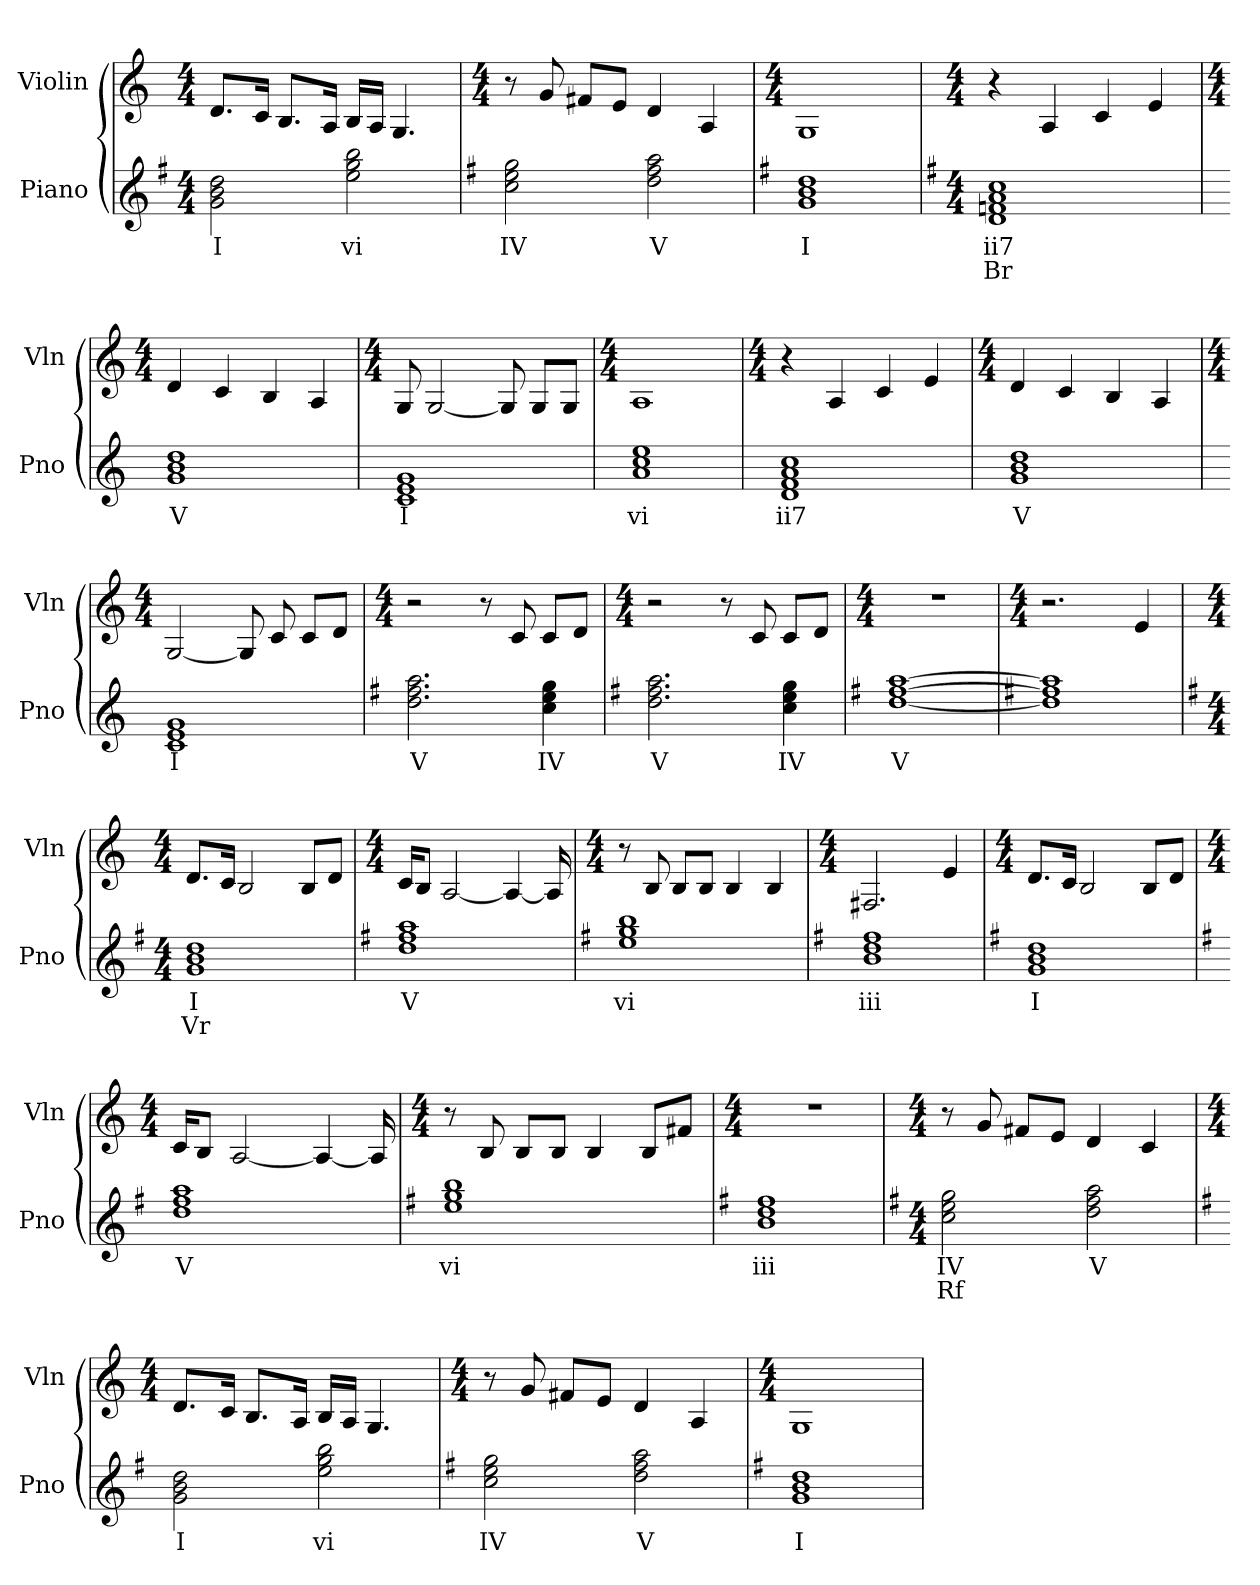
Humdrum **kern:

**kern	**text	**text	**kern
*part2	*part2	*part2	*part1
*staff2	*staff2	*staff2	*staff1
*I"Piano	*	*	*I"Violin
*I'Pno	*	*	*I'Vln
*k[f#]	*	*	*
*G:	*	*	*
*M4/4	*	*	*M4/4
=	=	=	=
2g 2b 2dd	I	.	8.dL
.	.	.	16cJk
.	.	.	8.BL
.	.	.	16AJk
2ee 2gg 2bb	vi	.	16BLL
.	.	.	16AJJ
.	.	.	4.G
=	=	=	=
*k[f#]	*	*	*
*G:	*	*	*
*	*	*	*M4/4
2cc 2ee 2gg	IV	.	8r
.	.	.	8g
.	.	.	8f#XL
.	.	.	8eJ
2dd 2ff# 2aa	V	.	4d
.	.	.	4A
=	=	=	=
*k[f#]	*	*	*
*G:	*	*	*
*	*	*	*M4/4
1g 1b 1dd	I	.	1G
=	=	=	=
*k[f#]	*	*	*
*G:	*	*	*
*M4/4	*	*	*M4/4
1d 1fn 1a 1cc	ii7	Br	4r
.	.	.	4A
.	.	.	4c
.	.	.	4e
=	=	=	=
*k[]	*	*	*
*C:	*	*	*
*	*	*	*M4/4
1g 1b 1dd	V	.	4d
.	.	.	4c
.	.	.	4B
.	.	.	4A
=	=	=	=
*k[]	*	*	*
*C:	*	*	*
*	*	*	*M4/4
1c 1e 1g	I	.	8G
.	.	.	[2G
.	.	.	8G]
.	.	.	8GL
.	.	.	8GJ
=	=	=	=
*k[]	*	*	*
*C:	*	*	*
*	*	*	*M4/4
1a 1cc 1ee	vi	.	1A
=	=	=	=
*k[]	*	*	*
*C:	*	*	*
*	*	*	*M4/4
1d 1f 1a 1cc	ii7	.	4r
.	.	.	4A
.	.	.	4c
.	.	.	4e
=	=	=	=
*k[]	*	*	*
*C:	*	*	*
*	*	*	*M4/4
1g 1b 1dd	V	.	4d
.	.	.	4c
.	.	.	4B
.	.	.	4A
=	=	=	=
*k[]	*	*	*
*C:	*	*	*
*	*	*	*M4/4
1c 1e 1g	I	.	[2G
.	.	.	8G]
.	.	.	8c
.	.	.	8cL
.	.	.	8dJ
=	=	=	=
*k[f#]	*	*	*
*G:	*	*	*
*	*	*	*M4/4
2.dd 2.ff# 2.aa	V	.	2r
.	.	.	8r
.	.	.	8c
4cc 4ee 4gg	IV	.	8cL
.	.	.	8dJ
=	=	=	=
*k[f#]	*	*	*
*G:	*	*	*
*	*	*	*M4/4
2.dd 2.ff# 2.aa	V	.	2r
.	.	.	8r
.	.	.	8c
4cc 4ee 4gg	IV	.	8cL
.	.	.	8dJ
=	=	=	=
*k[f#]	*	*	*
*G:	*	*	*
*	*	*	*M4/4
[1dd [1ff# [1aa	V	.	1r
=	=	=	=
*k[f#]	*	*	*
*G:	*	*	*
*	*	*	*M4/4
1dd] 1ff#] 1aa]	.	.	2.r
.	.	.	4e
=	=	=	=
*k[f#]	*	*	*
*G:	*	*	*
*M4/4	*	*	*M4/4
1g 1b 1dd	I	Vr	8.dL
.	.	.	16cJk
.	.	.	2B
.	.	.	8BL
.	.	.	8dJ
=	=	=	=
*k[f#]	*	*	*
*G:	*	*	*
*	*	*	*M4/4
1dd 1ff# 1aa	V	.	16cKL
.	.	.	8BJ
.	.	.	[2A
.	.	.	4A_
.	.	.	16A]
=	=	=	=
*k[f#]	*	*	*
*G:	*	*	*
*	*	*	*M4/4
1ee 1gg 1bb	vi	.	8r
.	.	.	8B
.	.	.	8BL
.	.	.	8BJ
.	.	.	4B
.	.	.	4B
=	=	=	=
*k[f#]	*	*	*
*G:	*	*	*
*	*	*	*M4/4
1b 1dd 1ff#	iii	.	2.F#X
.	.	.	4e
=	=	=	=
*k[f#]	*	*	*
*G:	*	*	*
*	*	*	*M4/4
1g 1b 1dd	I	.	8.dL
.	.	.	16cJk
.	.	.	2B
.	.	.	8BL
.	.	.	8dJ
=	=	=	=
*k[f#]	*	*	*
*G:	*	*	*
*	*	*	*M4/4
1dd 1ff# 1aa	V	.	16cKL
.	.	.	8BJ
.	.	.	[2A
.	.	.	4A_
.	.	.	16A]
=	=	=	=
*k[f#]	*	*	*
*G:	*	*	*
*	*	*	*M4/4
1ee 1gg 1bb	vi	.	8r
.	.	.	8B
.	.	.	8BL
.	.	.	8BJ
.	.	.	4B
.	.	.	8BL
.	.	.	8f#XJ
=	=	=	=
*k[f#]	*	*	*
*G:	*	*	*
*	*	*	*M4/4
1b 1dd 1ff#	iii	.	1r
=	=	=	=
*k[f#]	*	*	*
*G:	*	*	*
*M4/4	*	*	*M4/4
2cc 2ee 2gg	IV	Rf	8r
.	.	.	8g
.	.	.	8f#XL
.	.	.	8eJ
2dd 2ff# 2aa	V	.	4d
.	.	.	4c
=	=	=	=
*k[f#]	*	*	*
*G:	*	*	*
*	*	*	*M4/4
2g 2b 2dd	I	.	8.dL
.	.	.	16cJk
.	.	.	8.BL
.	.	.	16AJk
2ee 2gg 2bb	vi	.	16BLL
.	.	.	16AJJ
.	.	.	4.G
=	=	=	=
*k[f#]	*	*	*
*G:	*	*	*
*	*	*	*M4/4
2cc 2ee 2gg	IV	.	8r
.	.	.	8g
.	.	.	8f#XL
.	.	.	8eJ
2dd 2ff# 2aa	V	.	4d
.	.	.	4A
=	=	=	=
*k[f#]	*	*	*
*G:	*	*	*
*	*	*	*M4/4
1g 1b 1dd	I	.	1G
=	=	=	=
*-	*-	*-	*-
